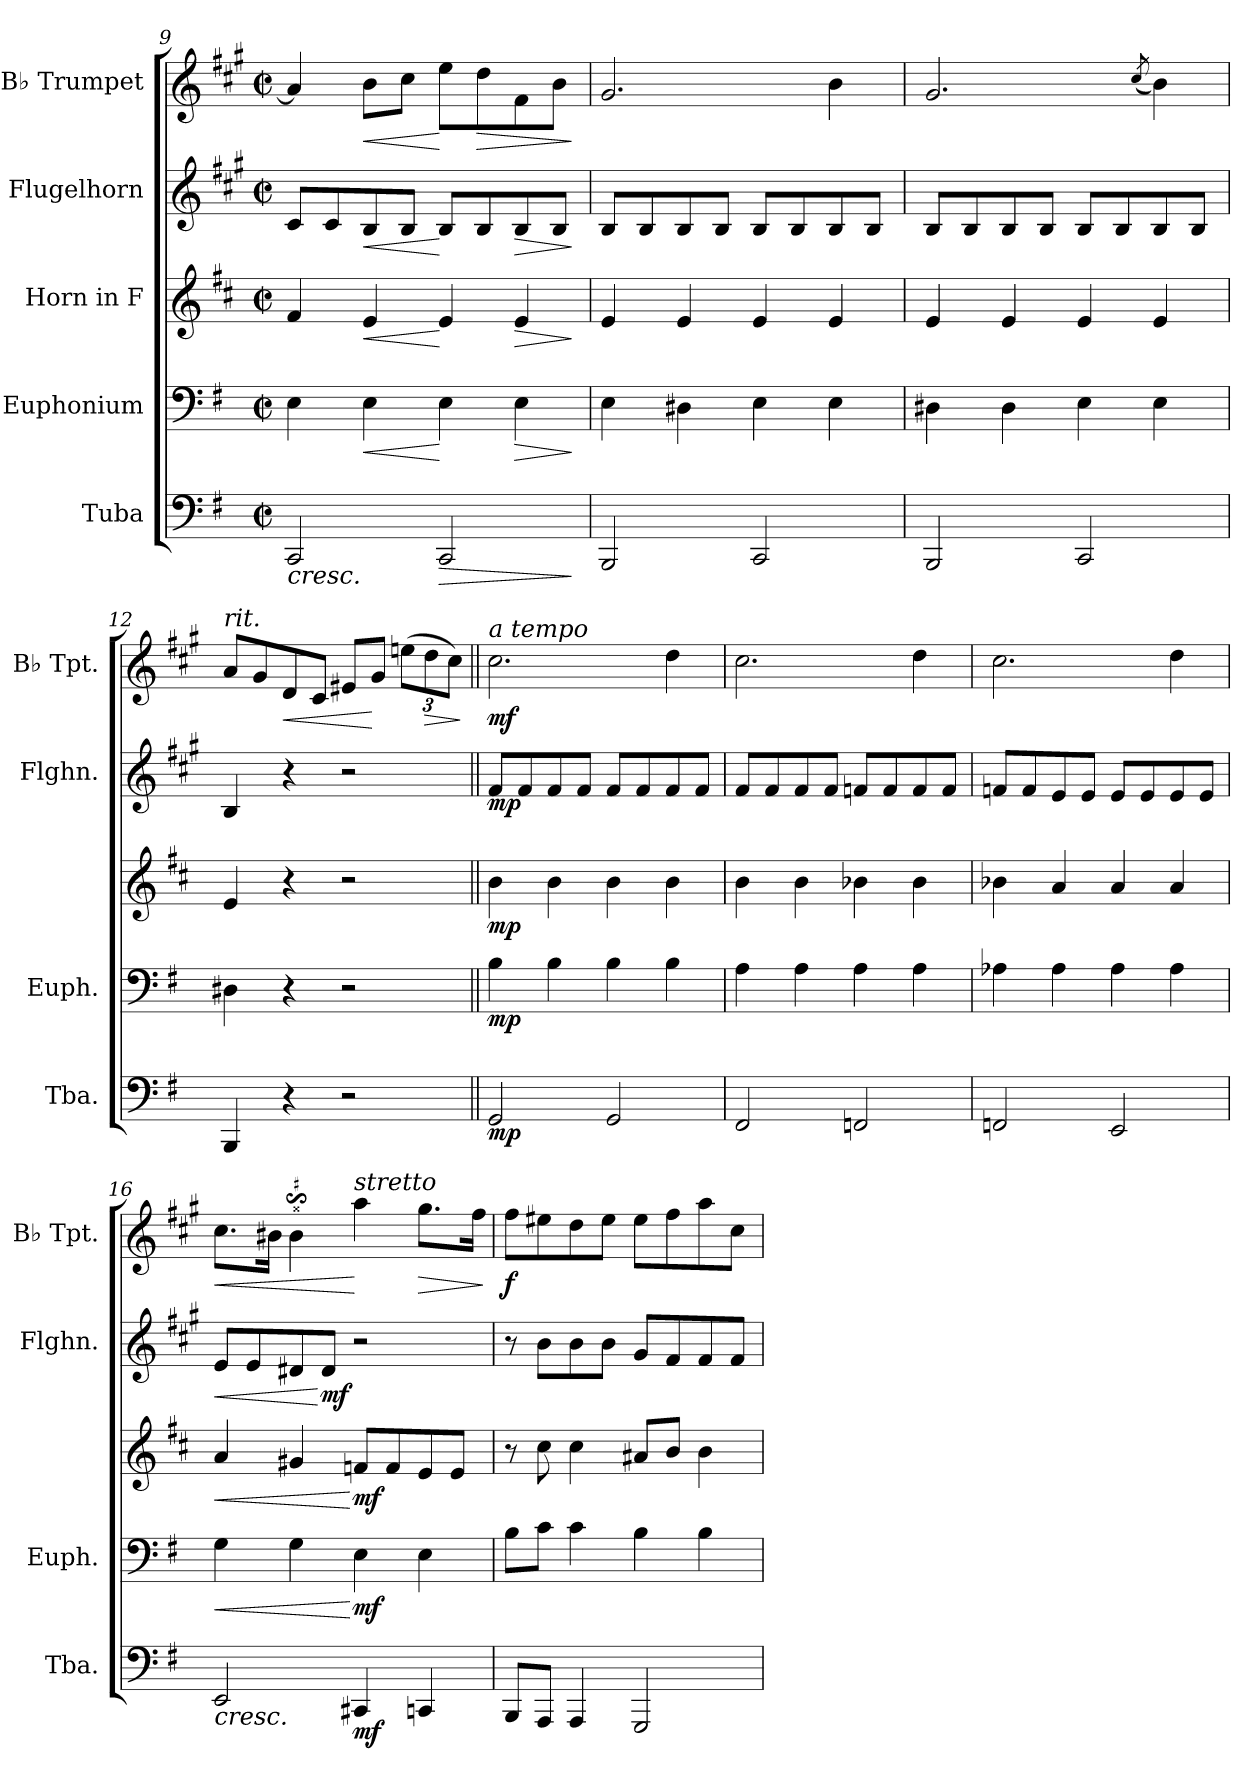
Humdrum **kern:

**kern	**dynam	**kern	**dynam	**kern	**dynam	**kern	**dynam	**kern	**dynam
*part5	*part5	*part4	*part4	*part3	*part3	*part2	*part2	*part1	*part1
*staff5	*staff5	*staff4	*staff4	*staff3	*staff3	*staff2	*staff2	*staff1	*staff1
*I"Tuba	*	*I"Euphonium	*	*I"Horn in F	*	*I"Flugelhorn	*	*I"B♭ Trumpet	*
*I'Tba.	*	*I'Euph.	*	*	*	*I'Flghn.	*	*I'B♭ Tpt.	*
*clefF4	*	*clefF4	*	*clefG2	*	*clefG2	*	*clefG2	*
*	*	*	*	*ITrd4c7	*	*ITrd4c7	*	*ITrd1c2	*
*k[f#]	*	*k[f#]	*	*k[f#]	*	*k[f#c#]	*	*k[f#]	*
*M2/2	*	*M2/2	*	*M2/2	*	*M2/2	*	*M2/2	*
*met(c|)	*	*met(c|)	*	*met(c|)	*	*met(c|)	*	*met(c|)	*
=9	=9	=9	=9	=9	=9	=9	=9	=9	=9
!	!LO:HP:b	!	!	!	!	!	!	!	!
2CC/	<	4E\	.	4B/	.	8F#/L	.	4g#/]	.
.	.	.	.	.	.	8F#/	.	.	.
!	!	!	!LO:HP:b	!	!LO:HP:b	!	!LO:HP:b	!	!LO:HP:b
.	.	4E\	<	4A/	<	8E/	<	8a\L	<
.	.	.	.	.	.	8E/J	.	8b\J	.
!	!LO:HP:b	!	!	!	!	!	!	!	!
2CC/	>	4E\	[	4A/	[	8E/L	[	8dd\L	[
!	!	!	!	!	!	!	!	!	!LO:HP:b
.	.	.	.	.	.	8E/	.	8cc\	>
!	!	!	!LO:HP:b	!	!LO:HP:b	!	!LO:HP:b	!	!
.	.	4E\	>	4A/	>	8E/	>	8e\	.
.	.	.	.	.	.	8E/J	.	8a\J	.
.	[ ]	.	]	.	]	.	]	.	]
=10	=10	=10	=10	=10	=10	=10	=10	=10	=10
2BBB/	.	4E\	.	4A/	.	8E/L	.	2.f#/	.
.	.	.	.	.	.	8E/	.	.	.
.	.	4D#X\	.	4A/	.	8E/	.	.	.
.	.	.	.	.	.	8E/J	.	.	.
2CC/	.	4E\	.	4A/	.	8E/L	.	.	.
.	.	.	.	.	.	8E/	.	.	.
.	.	4E\	.	4A/	.	8E/	.	4a\	.
.	.	.	.	.	.	8E/J	.	.	.
!!LO:LB:g=z
=11	=11	=11	=11	=11	=11	=11	=11	=11	=11
2BBB/	.	4D#X\	.	4A/	.	8E/L	.	2.f#/	.
.	.	.	.	.	.	8E/	.	.	.
.	.	4D#\	.	4A/	.	8E/	.	.	.
.	.	.	.	.	.	8E/J	.	.	.
2CC/	.	4E\	.	4A/	.	8E/L	.	.	.
.	.	.	.	.	.	8E/	.	.	.
.	.	.	.	.	.	.	.	(8qb/	.
.	.	4E\	.	4A/	.	8E/	.	4a\)	.
.	.	.	.	.	.	8E/J	.	.	.
=12	=12	=12	=12	=12	=12	=12	=12	=12	=12
!	!	!	!	!	!	!	!	!LO:TX:a:i:t=rit.	!
4BBB/	.	4D#X\	.	4A/	.	4E/	.	8g/L	.
.	.	.	.	.	.	.	.	8f#/	.
*	*	*	*	*	*	*	*	*MM52	*
!	!	!	!	!	!	!	!	!	!LO:HP:b
4r	.	4r	.	4r	.	4r	.	8c/	<
.	.	.	.	.	.	.	.	8B/J	.
2r	.	2r	.	2r	.	2r	.	8d#X/L	.
.	.	.	.	.	.	.	.	8f#/J	[
*	*	*	*	*	*	*	*	*Xbrackettup	*
.	.	.	.	.	.	.	.	(12ddn\L	.
!	!	!	!	!	!	!	!	!	!LO:HP:b
.	.	.	.	.	.	.	.	12cc\	>
.	.	.	.	.	.	.	.	12b\J)	.
.	.	.	.	.	.	.	.	.	]
=13||	=13||	=13||	=13||	=13||	=13||	=13||	=13||	=13||	=13||
!!LO:REH:place=s1:a:B:fs=14:t=A
*	*	*	*	*	*	*	*	*MM56	*
!	!	!	!	!	!	!	!	!LO:TX:a:i:t=a tempo	!
!	!LO:DY:b	!	!LO:DY:b	!	!LO:DY:b	!	!LO:DY:b	!	!LO:DY:b
2GG/	mp	4B\	mp	4e\	mp	8B/L	mp	2.b\	mf
.	.	.	.	.	.	8B/	.	.	.
.	.	4B\	.	4e\	.	8B/	.	.	.
.	.	.	.	.	.	8B/J	.	.	.
2GG/	.	4B\	.	4e\	.	8B/L	.	.	.
.	.	.	.	.	.	8B/	.	.	.
.	.	4B\	.	4e\	.	8B/	.	4cc\	.
.	.	.	.	.	.	8B/J	.	.	.
=14	=14	=14	=14	=14	=14	=14	=14	=14	=14
2FF#/	.	4A\	.	4e\	.	8B/L	.	2.b\	.
.	.	.	.	.	.	8B/	.	.	.
.	.	4A\	.	4e\	.	8B/	.	.	.
.	.	.	.	.	.	8B/J	.	.	.
2FFn/	.	4A\	.	4e-X\	.	8B-X/L	.	.	.
.	.	.	.	.	.	8B-/	.	.	.
.	.	4A\	.	4e-\	.	8B-/	.	4cc\	.
.	.	.	.	.	.	8B-/J	.	.	.
=15	=15	=15	=15	=15	=15	=15	=15	=15	=15
2FFn/	.	4A-X\	.	4e-X\	.	8B-X/L	.	2.b\	.
.	.	.	.	.	.	8B-/	.	.	.
.	.	4A-\	.	4d/	.	8A/	.	.	.
.	.	.	.	.	.	8A/J	.	.	.
2EE/	.	4A-\	.	4d/	.	8A/L	.	.	.
.	.	.	.	.	.	8A/	.	.	.
.	.	4A-\	.	4d/	.	8A/	.	4cc\	.
.	.	.	.	.	.	8A/J	.	.	.
!!LO:PB:g=z
=16	=16	=16	=16	=16	=16	=16	=16	=16	=16
!	!LO:HP:b	!	!LO:HP:b	!	!LO:HP:b	!	!LO:HP:b	!	!LO:HP:b
2EE/	<	4G\	<	4d/	<	8A/L	<	8.b\L	<
.	.	.	.	.	.	8A/	.	.	.
.	.	.	.	.	.	.	.	16a#X\Jk	.
.	.	4G\	.	4c#X/	.	8G#X/	.	4a#s$sS\	.
!	!	!	!	!	!	!	!LO:DY:n=1:b	!	!
.	.	.	.	.	.	8G#/J	[ mf	.	.
!	!	!	!	!	!	!	!	!LO:TX:a:i:t=stretto	!
!	!LO:DY:b	!	!LO:DY:n=1:b	!	!LO:DY:n=1:b	!	!	!	!
4CC#X/	mf	4E\	[ mf	8B-X/L	[ mf	2r	.	4gg\	[
.	.	.	.	8B-/	.	.	.	.	.
!	!	!	!	!	!	!	!	!	!LO:HP:b
4CCn/	.	4E\	.	8A/	.	.	.	8.ff#\L	>
.	.	.	.	8A/J	.	.	.	.	.
.	.	.	.	.	.	.	.	16ee\Jk	.
.	[	.	.	.	.	.	.	.	]
=17	=17	=17	=17	=17	=17	=17	=17	=17	=17
!	!	!	!	!	!	!	!	!	!LO:DY:b
8BBB/L	.	8B\L	.	8r	.	8r	.	8ee\L	f
8AAA/J	.	8c\J	.	8f#\	.	8e\L	.	8dd#X\	.
4AAA/	.	4c\	.	4f#\	.	8e\	.	8cc\	.
.	.	.	.	.	.	8e\J	.	8dd#\J	.
2GGG/	.	4B\	.	8d#X/L	.	8c#/L	.	8dd#\L	.
.	.	.	.	8e/J	.	8B/	.	8ee\	.
.	.	4B\	.	4e\	.	8B/	.	8gg\	.
.	.	.	.	.	.	8B/J	.	8b\J	.
=	=	=	=	=	=	=	=	=	=
*-	*-	*-	*-	*-	*-	*-	*-	*-	*-
